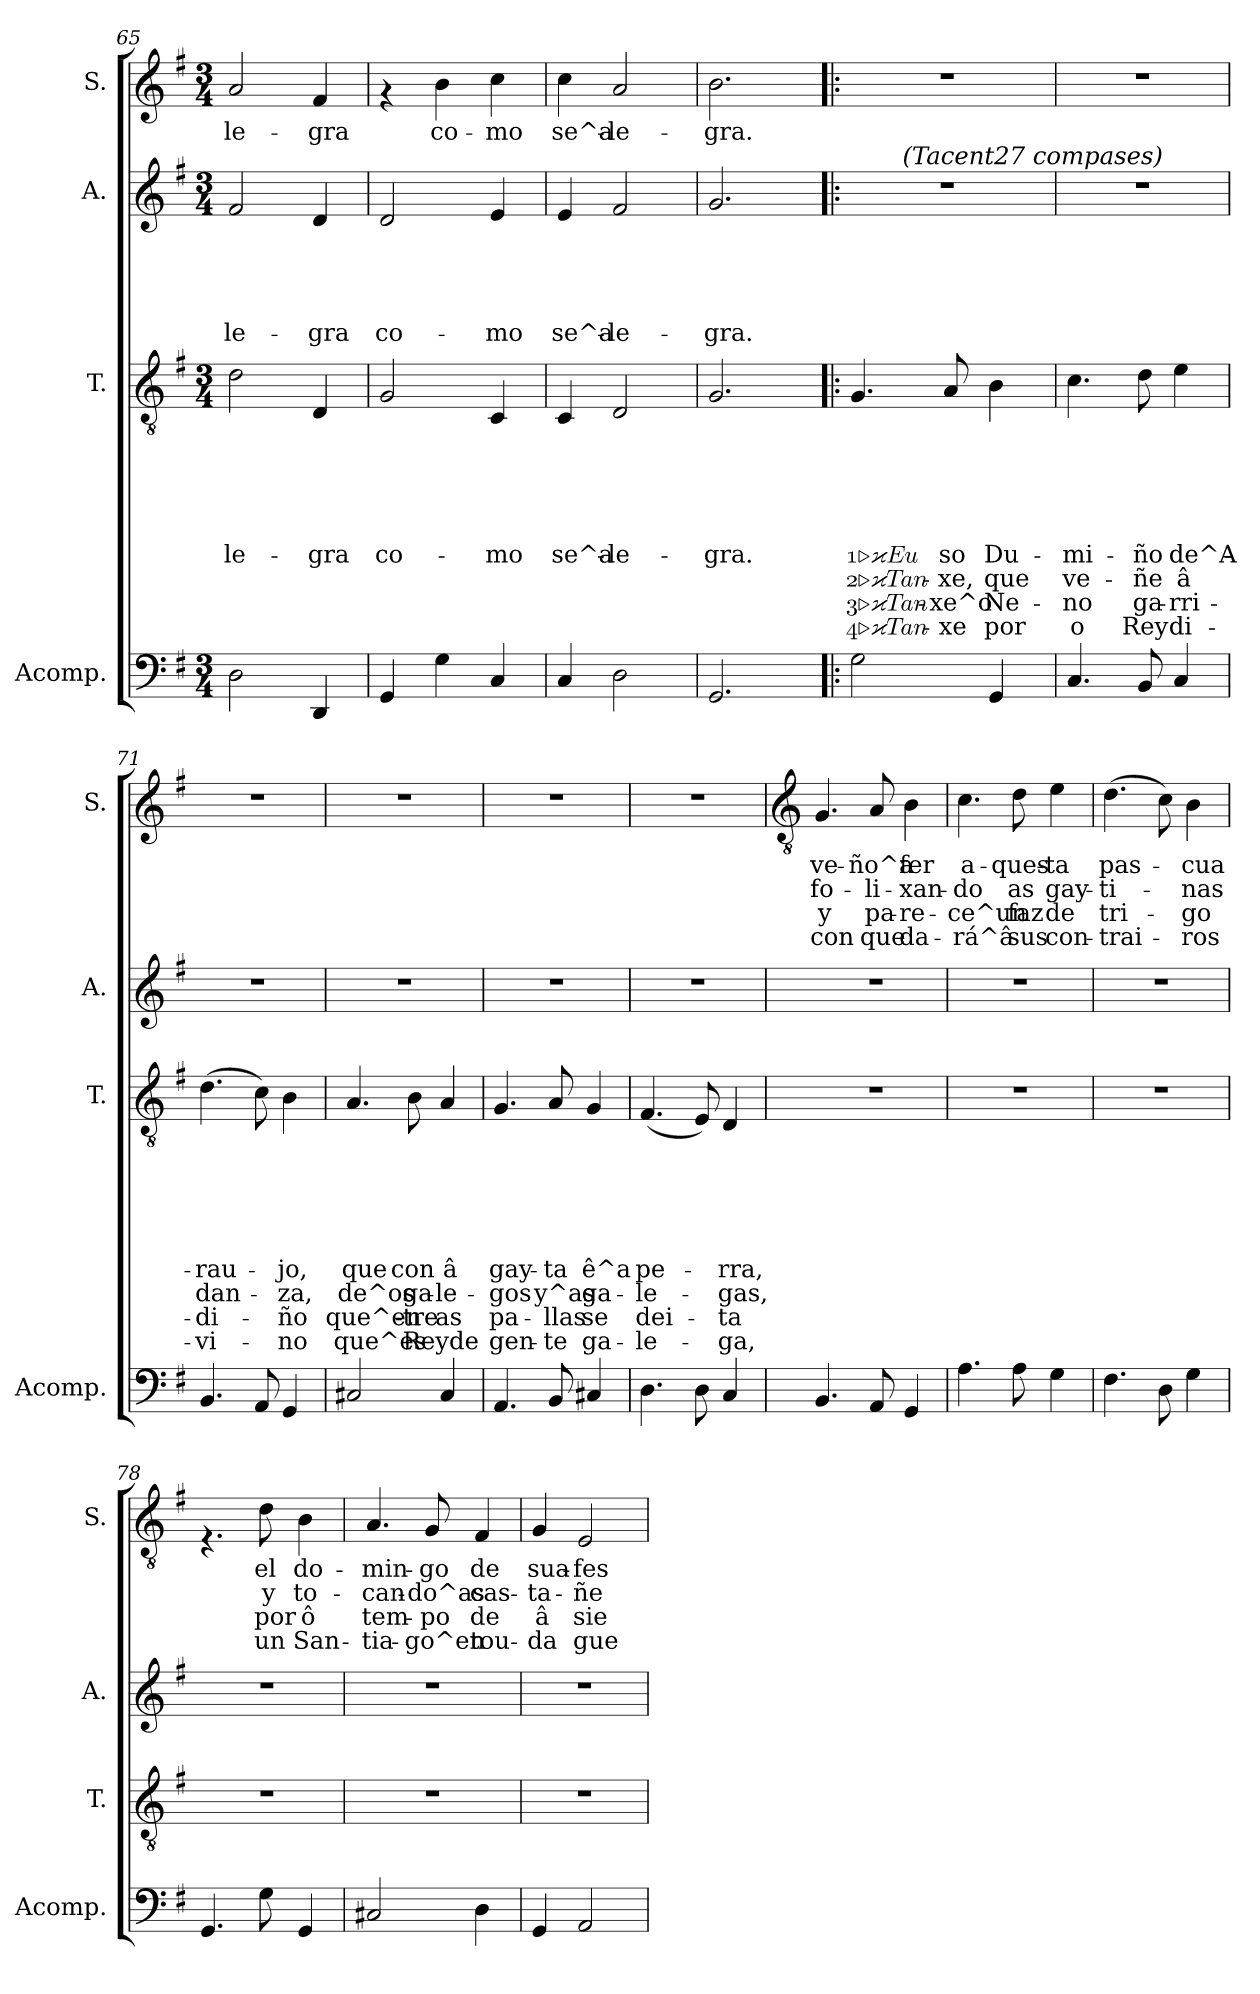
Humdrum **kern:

**kern	**kern	**text	**text	**text	**text	**text	**text	**text	**text	**text	**kern	**text	**text	**text	**text	**text	**kern	**text	**text	**text	**text
*part4	*part3	*part3	*part3	*part3	*part3	*part3	*part3	*part3	*part3	*part3	*part2	*part2	*part2	*part2	*part2	*part2	*part1	*part1	*part1	*part1	*part1
*staff4	*staff3	*staff3	*staff3	*staff3	*staff3	*staff3	*staff3	*staff3	*staff3	*staff3	*staff2	*staff2	*staff2	*staff2	*staff2	*staff2	*staff1	*staff1	*staff1	*staff1	*staff1
*I"Acomp.	*I"T.	*	*	*	*	*	*	*	*	*	*I"A.	*	*	*	*	*	*I"S.	*	*	*	*
*I'Acomp.	*I'T.	*	*	*	*	*	*	*	*	*	*I'A.	*	*	*	*	*	*I'S.	*	*	*	*
*clefF4	*clefGv2	*	*	*	*	*	*	*	*	*	*clefG2	*	*	*	*	*	*clefG2	*	*	*	*
*k[f#]	*k[f#]	*	*	*	*	*	*	*	*	*	*k[f#]	*	*	*	*	*	*k[f#]	*	*	*	*
*G:	*G:	*	*	*	*	*	*	*	*	*	*G:	*	*	*	*	*	*G:	*	*	*	*
*M3/4	*M3/4	*	*	*	*	*	*	*	*	*	*M3/4	*	*	*	*	*	*M3/4	*	*	*	*
=65	=65	=65	=65	=65	=65	=65	=65	=65	=65	=65	=65	=65	=65	=65	=65	=65	=65	=65	=65	=65	=65
!	!	!	!	!	!	!	!LO:LY:b	!	!	!	!	!	!	!	!	!LO:LY:b	!	!LO:LY:b	!	!	!
2D\	2d\	.	.	.	.	.	-le-	.	.	.	2f#/	.	.	.	.	-le-	2a/	-le-	.	.	.
!	!	!	!	!	!	!	!LO:LY:b	!	!	!	!	!	!	!	!	!LO:LY:b	!	!LO:LY:b	!	!	!
4DD/	4D/	.	.	.	.	.	-gra	.	.	.	4d/	.	.	.	.	-gra	4f#/	-gra	.	.	.
=66	=66	=66	=66	=66	=66	=66	=66	=66	=66	=66	=66	=66	=66	=66	=66	=66	=66	=66	=66	=66	=66
!	!	!	!	!	!	!	!LO:LY:b	!	!	!	!	!	!	!	!	!LO:LY:b	!	!	!	!	!
4GG/	2G/	.	.	.	.	.	co-	.	.	.	2d/	.	.	.	.	co-	4rf	.	.	.	.
!	!	!	!	!	!	!	!	!	!	!	!	!	!	!	!	!	!	!LO:LY:b	!	!	!
4G\	.	.	.	.	.	.	.	.	.	.	.	.	.	.	.	.	4b\	co-	.	.	.
!	!	!	!	!	!	!	!LO:LY:b	!	!	!	!	!	!	!	!	!LO:LY:b	!	!LO:LY:b	!	!	!
4C/	4C/	.	.	.	.	.	-mo	.	.	.	4e/	.	.	.	.	-mo	4cc\	-mo	.	.	.
=67	=67	=67	=67	=67	=67	=67	=67	=67	=67	=67	=67	=67	=67	=67	=67	=67	=67	=67	=67	=67	=67
!	!	!	!	!	!	!	!LO:LY:b	!	!	!	!	!	!	!	!	!LO:LY:b	!	!LO:LY:b	!	!	!
4C/	4C/	.	.	.	.	.	se^a-	.	.	.	4e/	.	.	.	.	se^a-	4cc\	se^a-	.	.	.
!	!	!	!	!	!	!	!LO:LY:b	!	!	!	!	!	!	!	!	!LO:LY:b	!	!LO:LY:b	!	!	!
2D\	2D/	.	.	.	.	.	-le-	.	.	.	2f#/	.	.	.	.	-le-	2a/	-le-	.	.	.
=68	=68	=68	=68	=68	=68	=68	=68	=68	=68	=68	=68	=68	=68	=68	=68	=68	=68	=68	=68	=68	=68
!	!	!	!	!	!	!	!LO:LY:b	!	!	!	!	!	!	!	!	!LO:LY:b	!	!LO:LY:b	!	!	!
2.GG/	2.G/	.	.	.	.	.	-gra.	.	.	.	2.g/	.	.	.	.	-gra.	2.b\	-gra.	.	.	.
!!LO:PB:g=z
=69!|:	=69!|:	=69!|:	=69!|:	=69!|:	=69!|:	=69!|:	=69!|:	=69!|:	=69!|:	=69!|:	=69!|:	=69!|:	=69!|:	=69!|:	=69!|:	=69!|:	=69!|:	=69!|:	=69!|:	=69!|:	=69!|:
!	!	!	!	!	!	!	!LO:LY:b	!LO:LY:b	!LO:LY:b	!LO:LY:b	!	!	!	!	!	!	!	!	!	!	!
*	*	*	*	*	*	*	*	*	*	*	*^	*	*	*	*	*	*	*	*	*	*
2G\	4.G/	.	.	.	.	.	1.Eu	2.Tan-	3.Tan-	4.Tan-	2.r	8..ryy	.	.	.	.	.	2.r	.	.	.	.
!	!	!	!	!	!	!	!	!	!	!	!	!LO:TX:a:i:t=(Tacent27 compases)	!	!	!	!	!	!	!	!	!	!
.	.	.	.	.	.	.	.	.	.	.	.	2ryy	.	.	.	.	.	.	.	.	.	.
!	!	!	!	!	!	!	!LO:LY:b	!LO:LY:b	!LO:LY:b	!LO:LY:b	!	!	!	!	!	!	!	!	!	!	!	!
.	8A/	.	.	.	.	.	so	-xe,	-xe^o	-xe	.	.	.	.	.	.	.	.	.	.	.	.
!	!	!	!	!	!	!	!LO:LY:b	!LO:LY:b	!LO:LY:b	!LO:LY:b	!	!	!	!	!	!	!	!	!	!	!	!
4GG/	4B\	.	.	.	.	.	Du-	que	Ne-	por	.	.	.	.	.	.	.	.	.	.	.	.
.	.	.	.	.	.	.	.	.	.	.	.	32ryy	.	.	.	.	.	.	.	.	.	.
=70	=70	=70	=70	=70	=70	=70	=70	=70	=70	=70	=70	=70	=70	=70	=70	=70	=70	=70	=70	=70	=70	=70
!	!	!	!	!	!	!	!LO:LY:b	!LO:LY:b	!LO:LY:b	!LO:LY:b	!	!	!	!	!	!	!	!	!	!	!	!
*	*	*	*	*	*	*	*	*	*	*	*v	*v	*	*	*	*	*	*	*	*	*	*
4.C/	4.c\	.	.	.	.	.	-mi-	ve-	-no	o	2.r	.	.	.	.	.	2.r	.	.	.	.
!	!	!	!	!	!	!	!LO:LY:b	!LO:LY:b	!LO:LY:b	!LO:LY:b	!	!	!	!	!	!	!	!	!	!	!
8BB/	8d\	.	.	.	.	.	-ño	-ñe	ga-	Rey	.	.	.	.	.	.	.	.	.	.	.
!	!	!	!	!	!	!	!LO:LY:b	!LO:LY:b	!LO:LY:b	!LO:LY:b	!	!	!	!	!	!	!	!	!	!	!
4C/	4e\	.	.	.	.	.	de^A-	â	-rri-	di-	.	.	.	.	.	.	.	.	.	.	.
=71	=71	=71	=71	=71	=71	=71	=71	=71	=71	=71	=71	=71	=71	=71	=71	=71	=71	=71	=71	=71	=71
!	!	!	!	!	!	!	!LO:LY:b	!LO:LY:b	!LO:LY:b	!LO:LY:b	!	!	!	!	!	!	!	!	!	!	!
4.BB/	(>4.d\	.	.	.	.	.	-rau-	dan-	-di-	-vi-	2.r	.	.	.	.	.	2.r	.	.	.	.
8AA/	8c\)	.	.	.	.	.	.	.	.	.	.	.	.	.	.	.	.	.	.	.	.
!	!	!	!	!	!	!	!LO:LY:b	!LO:LY:b	!LO:LY:b	!LO:LY:b	!	!	!	!	!	!	!	!	!	!	!
4GG/	4B\	.	.	.	.	.	-jo,	-za,	-ño	-no	.	.	.	.	.	.	.	.	.	.	.
=72	=72	=72	=72	=72	=72	=72	=72	=72	=72	=72	=72	=72	=72	=72	=72	=72	=72	=72	=72	=72	=72
!	!	!	!	!	!	!	!LO:LY:b	!LO:LY:b	!LO:LY:b	!LO:LY:b	!	!	!	!	!	!	!	!	!	!	!
2C#X/	4.A/	.	.	.	.	.	que	de^os	que^en-	que^es	2.r	.	.	.	.	.	2.r	.	.	.	.
!	!	!	!	!	!	!	!LO:LY:b	!LO:LY:b	!LO:LY:b	!LO:LY:b	!	!	!	!	!	!	!	!	!	!	!
.	8B\	.	.	.	.	.	con	ga-	-tre	Reyde	.	.	.	.	.	.	.	.	.	.	.
!	!	!	!	!	!	!	!LO:LY:b	!LO:LY:b	!LO:LY:b	!	!	!	!	!	!	!	!	!	!	!	!
4C#/	4A/	.	.	.	.	.	â	-le-	as	.	.	.	.	.	.	.	.	.	.	.	.
=73	=73	=73	=73	=73	=73	=73	=73	=73	=73	=73	=73	=73	=73	=73	=73	=73	=73	=73	=73	=73	=73
!	!	!	!	!	!	!	!LO:LY:b	!LO:LY:b	!LO:LY:b	!LO:LY:b	!	!	!	!	!	!	!	!	!	!	!
4.AA/	4.G/	.	.	.	.	.	gay-	-gos	pa-	gen-	2.r	.	.	.	.	.	2.r	.	.	.	.
!	!	!	!	!	!	!	!LO:LY:b	!LO:LY:b	!LO:LY:b	!LO:LY:b	!	!	!	!	!	!	!	!	!	!	!
8BB/	8A/	.	.	.	.	.	-ta	y^as	-llas	-te	.	.	.	.	.	.	.	.	.	.	.
!	!	!	!	!	!	!	!LO:LY:b	!LO:LY:b	!LO:LY:b	!LO:LY:b	!	!	!	!	!	!	!	!	!	!	!
4C#X/	4G/	.	.	.	.	.	ê^a	ga-	se	ga-	.	.	.	.	.	.	.	.	.	.	.
=74	=74	=74	=74	=74	=74	=74	=74	=74	=74	=74	=74	=74	=74	=74	=74	=74	=74	=74	=74	=74	=74
!	!	!	!	!	!	!	!LO:LY:b	!LO:LY:b	!LO:LY:b	!LO:LY:b	!	!	!	!	!	!	!	!	!	!	!
4.D\	(>4.F#/	.	.	.	.	.	pe-	-le-	dei-	-le-	2.r	.	.	.	.	.	2.r	.	.	.	.
8D\	8E/)	.	.	.	.	.	.	.	.	.	.	.	.	.	.	.	.	.	.	.	.
!	!	!	!	!	!	!	!LO:LY:b	!LO:LY:b	!LO:LY:b	!LO:LY:b	!	!	!	!	!	!	!	!	!	!	!
4C/	4D/	.	.	.	.	.	-rra,	-gas,	-ta	-ga,	.	.	.	.	.	.	.	.	.	.	.
!!LO:LB:g=z
=75	=75	=75	=75	=75	=75	=75	=75	=75	=75	=75	=75	=75	=75	=75	=75	=75	=75	=75	=75	=75	=75
*	*	*	*	*	*	*	*	*	*	*	*	*	*	*	*	*	*clefGv2	*	*	*	*
!	!	!	!	!	!	!	!	!	!	!	!	!	!	!	!	!	!	!LO:LY:b	!LO:LY:b	!LO:LY:b	!LO:LY:b
4.BB/	2.r	.	.	.	.	.	.	.	.	.	2.r	.	.	.	.	.	4.G/	ve-	fo-	y	con
!	!	!	!	!	!	!	!	!	!	!	!	!	!	!	!	!	!	!LO:LY:b	!LO:LY:b	!LO:LY:b	!LO:LY:b
8AA/	.	.	.	.	.	.	.	.	.	.	.	.	.	.	.	.	8A/	-ño^a	-li-	pa-	que
!	!	!	!	!	!	!	!	!	!	!	!	!	!	!	!	!	!	!LO:LY:b	!LO:LY:b	!LO:LY:b	!LO:LY:b
4GG/	.	.	.	.	.	.	.	.	.	.	.	.	.	.	.	.	4B\	fer	-xan-	-re-	da-
=76	=76	=76	=76	=76	=76	=76	=76	=76	=76	=76	=76	=76	=76	=76	=76	=76	=76	=76	=76	=76	=76
!	!	!	!	!	!	!	!	!	!	!	!	!	!	!	!	!	!	!LO:LY:b	!LO:LY:b	!LO:LY:b	!LO:LY:b
4.A\	2.r	.	.	.	.	.	.	.	.	.	2.r	.	.	.	.	.	4.c\	a-	-do	-ce^un	-rá^â
!	!	!	!	!	!	!	!	!	!	!	!	!	!	!	!	!	!	!LO:LY:b	!LO:LY:b	!LO:LY:b	!LO:LY:b
8A\	.	.	.	.	.	.	.	.	.	.	.	.	.	.	.	.	8d\	-ques-	as	faz	sus
!	!	!	!	!	!	!	!	!	!	!	!	!	!	!	!	!	!	!LO:LY:b	!LO:LY:b	!LO:LY:b	!LO:LY:b
4G\	.	.	.	.	.	.	.	.	.	.	.	.	.	.	.	.	4e\	-ta	gay-	de	con-
=77	=77	=77	=77	=77	=77	=77	=77	=77	=77	=77	=77	=77	=77	=77	=77	=77	=77	=77	=77	=77	=77
!	!	!	!	!	!	!	!	!	!	!	!	!	!	!	!	!	!	!LO:LY:b	!LO:LY:b	!LO:LY:b	!LO:LY:b
4.F#\	2.r	.	.	.	.	.	.	.	.	.	2.r	.	.	.	.	.	(>4.d\	pas-	-ti-	tri-	-trai-
8D\	.	.	.	.	.	.	.	.	.	.	.	.	.	.	.	.	8c\)	.	.	.	.
!	!	!	!	!	!	!	!	!	!	!	!	!	!	!	!	!	!	!LO:LY:b	!LO:LY:b	!LO:LY:b	!LO:LY:b
4G\	.	.	.	.	.	.	.	.	.	.	.	.	.	.	.	.	4B\	-cua	-nas	-go	-ros
=78	=78	=78	=78	=78	=78	=78	=78	=78	=78	=78	=78	=78	=78	=78	=78	=78	=78	=78	=78	=78	=78
4.GG/	2.r	.	.	.	.	.	.	.	.	.	2.r	.	.	.	.	.	4.rF	.	.	.	.
!	!	!	!	!	!	!	!	!	!	!	!	!	!	!	!	!	!	!LO:LY:b	!LO:LY:b	!LO:LY:b	!LO:LY:b
8G\	.	.	.	.	.	.	.	.	.	.	.	.	.	.	.	.	8d\	el	y	por	un
!	!	!	!	!	!	!	!	!	!	!	!	!	!	!	!	!	!	!LO:LY:b	!LO:LY:b	!LO:LY:b	!LO:LY:b
4GG/	.	.	.	.	.	.	.	.	.	.	.	.	.	.	.	.	4B\	do-	to-	ô	San-
=79	=79	=79	=79	=79	=79	=79	=79	=79	=79	=79	=79	=79	=79	=79	=79	=79	=79	=79	=79	=79	=79
!	!	!	!	!	!	!	!	!	!	!	!	!	!	!	!	!	!	!LO:LY:b	!LO:LY:b	!LO:LY:b	!LO:LY:b
2C#X/	2.r	.	.	.	.	.	.	.	.	.	2.r	.	.	.	.	.	4.A/	-min-	-can-	tem-	-tia-
!	!	!	!	!	!	!	!	!	!	!	!	!	!	!	!	!	!	!LO:LY:b	!LO:LY:b	!LO:LY:b	!LO:LY:b
.	.	.	.	.	.	.	.	.	.	.	.	.	.	.	.	.	8G/	-go	-do^as	-po	-go^en
!	!	!	!	!	!	!	!	!	!	!	!	!	!	!	!	!	!	!LO:LY:b	!LO:LY:b	!LO:LY:b	!LO:LY:b
4D\	.	.	.	.	.	.	.	.	.	.	.	.	.	.	.	.	4F#/	de	cas-	de	tou-
=80	=80	=80	=80	=80	=80	=80	=80	=80	=80	=80	=80	=80	=80	=80	=80	=80	=80	=80	=80	=80	=80
!	!	!	!	!	!	!	!	!	!	!	!	!	!	!	!	!	!	!LO:LY:b	!LO:LY:b	!LO:LY:b	!LO:LY:b
4GG/	2.r	.	.	.	.	.	.	.	.	.	2.r	.	.	.	.	.	4G/	sua-	-ta-	â	-da
!	!	!	!	!	!	!	!	!	!	!	!	!	!	!	!	!	!	!LO:LY:b	!LO:LY:b	!LO:LY:b	!LO:LY:b
2AA/	.	.	.	.	.	.	.	.	.	.	.	.	.	.	.	.	2E/	-fes-	-ñe-	sie-	gue-
=	=	=	=	=	=	=	=	=	=	=	=	=	=	=	=	=	=	=	=	=	=
*-	*-	*-	*-	*-	*-	*-	*-	*-	*-	*-	*-	*-	*-	*-	*-	*-	*-	*-	*-	*-	*-
